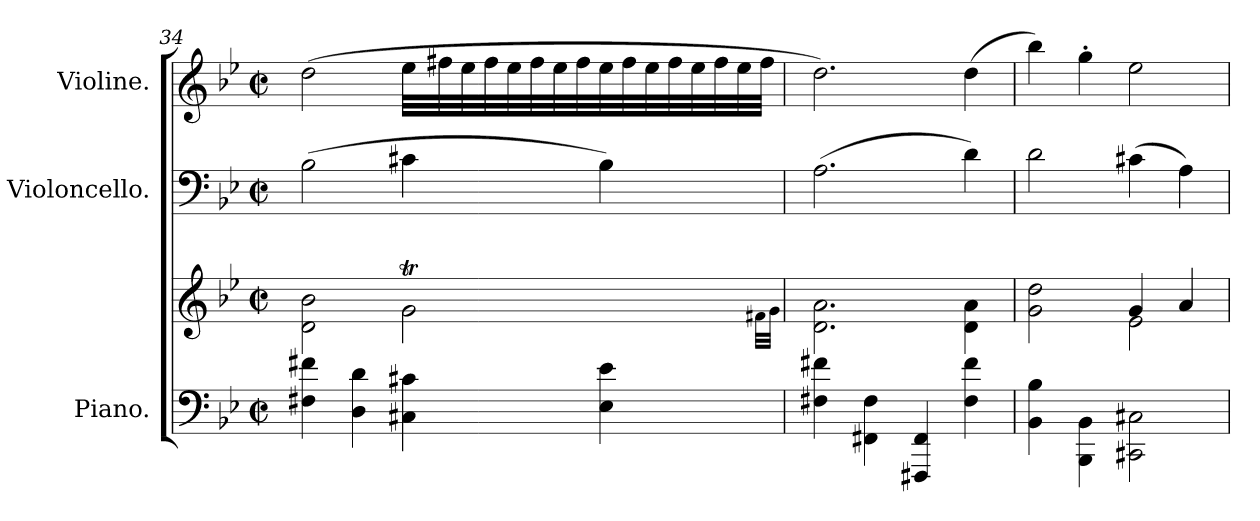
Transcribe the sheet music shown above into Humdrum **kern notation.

**kern	**kern	**kern	**kern
*part3	*part3	*part2	*part1
*staff4	*staff3	*staff2	*staff1
*I"Piano.	*	*I"Violoncello.	*I"Violine.
*	*	*I'vlc	*I'vl
*clefF4	*clefG2	*clefF4	*clefG2
*k[b-e-]	*k[b-e-]	*k[b-e-]	*k[b-e-]
*g:	*g:	*g:	*g:
*M2/2	*M2/2	*M2/2	*M2/2
*met(c|)	*met(c|)	*met(c|)	*met(c|)
=34	=34	=34	=34
4F#X\ 4f#X\	2d\ 2b-\	(2B-\	(2dd\
4D\ 4d\	.	.	.
4C#X\ 4c#X\	2gT\	4c#X\	32ee-\LLL
.	.	.	32ff#X\
.	.	.	32ee-\
.	.	.	32ff#\
.	.	.	32ee-\
.	.	.	32ff#\
.	.	.	32ee-\
.	.	.	32ff#\
4E-\ 4e-\	.	4B-\)	32ee-\
.	.	.	32ff#\
.	.	.	32ee-\
.	.	.	32ff#\
.	.	.	32ee-\
.	.	.	32ff#\
.	.	.	32ee-\
.	.	.	32ff#\JJJ
.	32qqf#X\LLL	.	.
.	32qqg\JJJ	.	.
=35	=35	=35	=35
4F#X\ 4f#X\	2.dTTT\ 2.aTTT\	(2.A\	2.dd\)
4FF#X\ 4F#\	.	.	.
4FFF#X/ 4FF#/	.	.	.
4F#\ 4f#\	4d\ 4a\	4d\)	(4dd\
=36	=36	=36	=36
*	*^	*	*
4BB-\ 4B-\	2g\ 2dd\	2ryy	2d\	4bb-\)
4BBB-\ 4BB-\	.	.	.	4gg'\
2CC#X\ 2C#X\	4g/	2e-\	(4c#X\	2ee-\
.	4a/	.	4A\)	.
*	*v	*v	*	*
=	=	=	=
*-	*-	*-	*-
